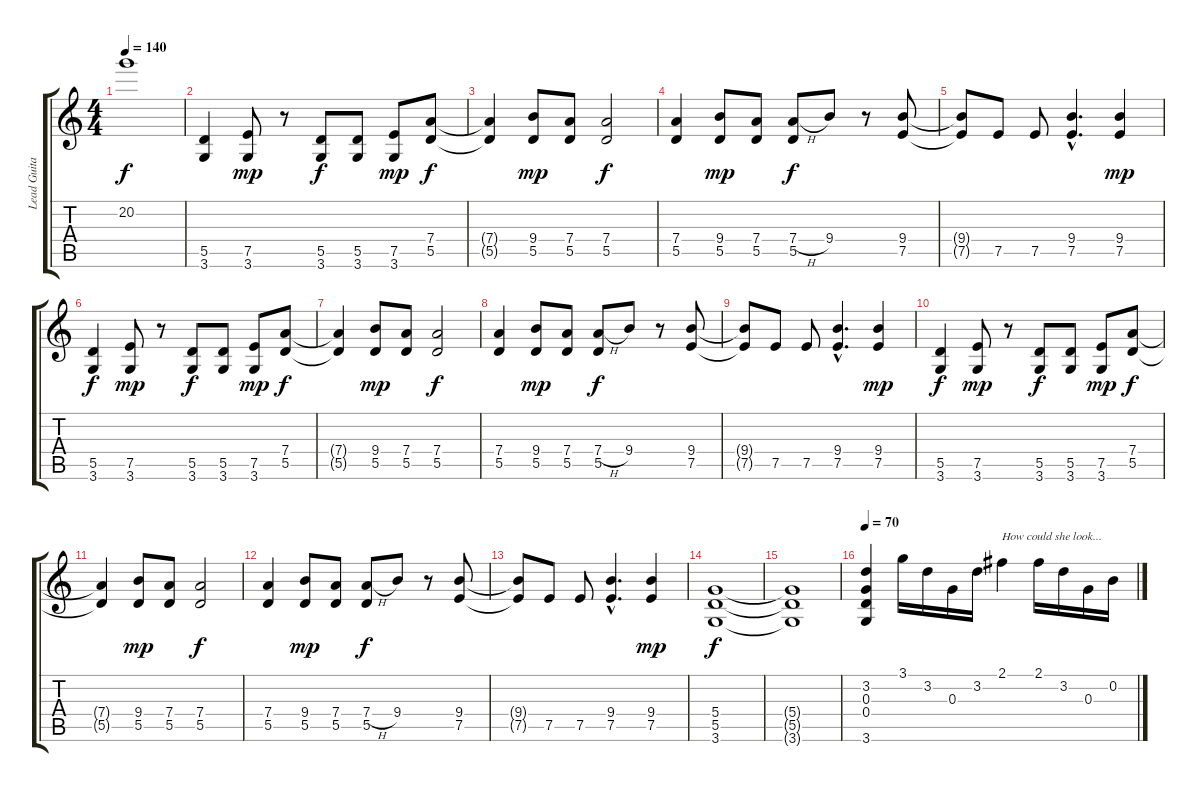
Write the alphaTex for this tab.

\track ("Lead Guitar" "Lead Guita") {instrument electricguitarclean}
\staff {score tabs}
\tuning (E4 B3 G3 D3 A2 E2) {hide}
\ts (4 4)
\tempo 140
\clef g2
\ks c
20.2.1{dy f} |
(5.5 3.6).4 (7.5 3.6).8{dy mp} r.8 (5.5 3.6).8{dy f} (5.5 3.6).8 (7.5 3.6).8{dy mp} (7.4 5.5).8{dy f} |
(7.4{t} 5.5{t}).4 (9.4 5.5).8{dy mp} (7.4 5.5).8 (7.4 5.5).2{dy f} |
(7.4 5.5).4 (9.4 5.5).8{dy mp} (7.4 5.5).8 (7.4{h} 5.5).8{dy f} 9.4.8 r.8 (9.4 7.5).8 |
(9.4{t} 7.5{t}).8 7.5.8 7.5.8 (9.4{hac} 7.5{hac}).4{d} (9.4 7.5).4{dy mp} |
(5.5 3.6).4{dy f} (7.5 3.6).8{dy mp} r.8 (5.5 3.6).8{dy f} (5.5 3.6).8 (7.5 3.6).8{dy mp} (7.4 5.5).8{dy f} |
(7.4{t} 5.5{t}).4 (9.4 5.5).8{dy mp} (7.4 5.5).8 (7.4 5.5).2{dy f} |
(7.4 5.5).4 (9.4 5.5).8{dy mp} (7.4 5.5).8 (7.4{h} 5.5).8{dy f} 9.4.8 r.8 (9.4 7.5).8 |
(9.4{t} 7.5{t}).8 7.5.8 7.5.8 (9.4{hac} 7.5{hac}).4{d} (9.4 7.5).4{dy mp} |
(5.5 3.6).4{dy f} (7.5 3.6).8{dy mp} r.8 (5.5 3.6).8{dy f} (5.5 3.6).8 (7.5 3.6).8{dy mp} (7.4 5.5).8{dy f} |
(7.4{t} 5.5{t}).4 (9.4 5.5).8{dy mp} (7.4 5.5).8 (7.4 5.5).2{dy f} |
(7.4 5.5).4 (9.4 5.5).8{dy mp} (7.4 5.5).8 (7.4{h} 5.5).8{dy f} 9.4.8 r.8 (9.4 7.5).8 |
(9.4{t} 7.5{t}).8 7.5.8 7.5.8 (9.4{hac} 7.5{hac}).4{d} (9.4 7.5).4{dy mp} |
(5.4 5.5 3.6).1{dy f} |
(5.4{t} 5.5{t} 3.6{t}).1 |
\tempo 70
(3.2 0.3 0.4 3.6).4{instrument electricguitarclean} 3.1.16 3.2.16 0.3.16 3.2.16 2.1.4{txt "How could she look..."} 2.1.16 3.2.16 0.3.16 0.2.16
